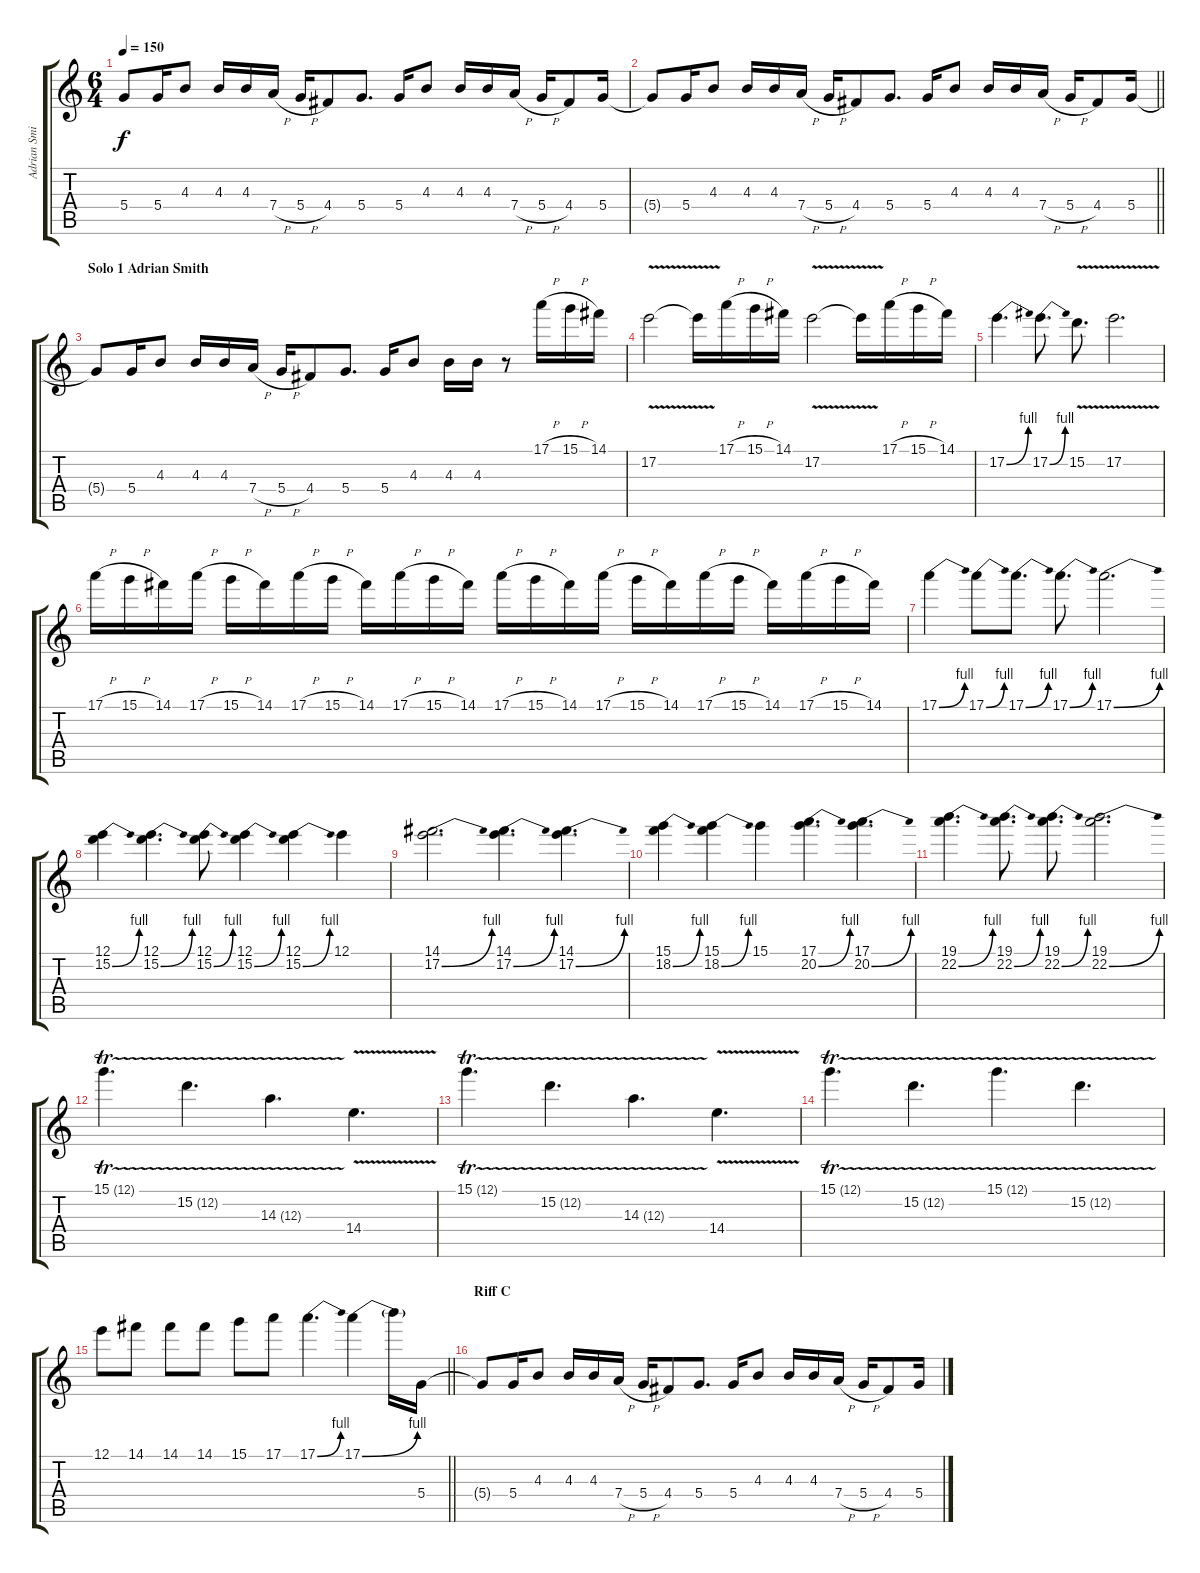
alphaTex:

\track ("Adrian Smith" "Adrian Smi") {instrument distortionguitar}
\staff {score tabs}
\tuning (E4 B3 G3 D3 A2 E2) {hide}
\ts (6 4)
\tempo 150
\clef g2
\ks c
5.4{t}.8{dy f} 5.4.16 4.3.8 4.3.16 4.3.16 7.4{h}.16 5.4{h}.16 4.4.8 5.4.8{d} 5.4.16 4.3.8 4.3.16 4.3.16 7.4{h}.16 5.4{h}.16 4.4.8 5.4.16 |
\barLineRight lightlight
5.4{t}.8 5.4.16 4.3.8 4.3.16 4.3.16 7.4{h}.16 5.4{h}.16 4.4.8 5.4.8{d} 5.4.16 4.3.8 4.3.16 4.3.16 7.4{h}.16 5.4{h}.16 4.4.8 5.4.16 |
\section ("" "Solo 1 Adrian Smith")
5.4{t}.8 5.4.16 4.3.8 4.3.16 4.3.16 7.4{h}.16 5.4{h}.16 4.4.8 5.4.8{d} 5.4.16 4.3.8 4.3.16 4.3.16 r.8{volume 16} 17.1{h}.16 15.1{h}.16 14.1.16 |
17.2{v}.2{volume 16} 17.2{t}.16 17.1{h}.16 15.1{h}.16 14.1.16 17.2{v}.2 17.2{t}.16 17.1{h}.16 15.1{h}.16 14.1.16 |
17.2{be (bend 0 0 60 4)}.4{d} 17.2{be (bend 0 0 60 4)}.8{d} 15.2{v}.8{d} 17.2{v}.2{d} |
17.1{h}.16 15.1{h}.16 14.1.16 17.1{h}.16 15.1{h}.16 14.1.16 17.1{h}.16 15.1{h}.16 14.1.16 17.1{h}.16 15.1{h}.16 14.1.16 17.1{h}.16 15.1{h}.16 14.1.16 17.1{h}.16 15.1{h}.16 14.1.16 17.1{h}.16 15.1{h}.16 14.1.16 17.1{h}.16 15.1{h}.16 14.1.16 |
17.1{be (bend 0 0 60 4)}.4 17.1{be (bend 0 0 60 4)}.8 17.1{be (bend 0 0 60 4)}.8{d} 17.1{be (bend 0 0 60 4)}.8{d} 17.1{be (bend 0 0 60 4)}.2{d} |
(12.1 15.2{be (bend 0 0 60 4)}).4 (12.1 15.2{be (bend 0 0 60 4)}).4{d} (12.1 15.2{be (bend 0 0 60 4)}).8 (12.1 15.2{be (bend 0 0 60 4)}).4 (12.1 15.2{be (bend 0 0 60 4)}).4 12.1.4 |
(14.1 17.2{be (bend 0 0 60 4)}).2{d} (14.1 17.2{be (bend 0 0 60 4)}).4{d} (14.1 17.2{be (bend 0 0 60 4)}).4{d} |
(15.1 18.2{be (bend 0 0 60 4)}).4 (15.1 18.2{be (bend 0 0 60 4)}).4 15.1.4 (17.1 20.2{be (bend 0 0 60 4)}).4{d} (17.1 20.2{be (bend 0 0 60 4)}).4{d} |
(19.1 22.2{be (bend 0 0 60 4)}).4{d} (19.1 22.2{be (bend 0 0 60 4)}).8{d} (19.1 22.2{be (bend 0 0 60 4)}).8{d} (19.1 22.2{be (bend 0 0 60 4)}).2{d} |
15.1{tr (12 16)}.4{d} 15.2{tr (12 16)}.4{d} 14.3{tr (12 16)}.4{d} 14.4{v}.4{d} |
15.1{tr (12 16)}.4{d} 15.2{tr (12 16)}.4{d} 14.3{tr (12 16)}.4{d} 14.4{v}.4{d} |
15.1{tr (12 16)}.4{d} 15.2{tr (12 16)}.4{d} 15.1{tr (12 16)}.4{d} 15.2{tr (12 16)}.4{d} |
\barLineRight lightlight
12.1.8 14.1.8 14.1.8 14.1.8 15.1.8 17.1.8 17.1{be (bend 0 0 60 4)}.4{d} 17.1{be (bend 0 0 60 4)}.4 17.1{t}.16 5.4.16{volume 12} |
\section ("" "Riff C")
5.4{t}.8{volume 12} 5.4.16 4.3.8 4.3.16 4.3.16 7.4{h}.16 5.4{h}.16 4.4.8 5.4.8{d} 5.4.16 4.3.8 4.3.16 4.3.16 7.4{h}.16 5.4{h}.16 4.4.8 5.4.16
